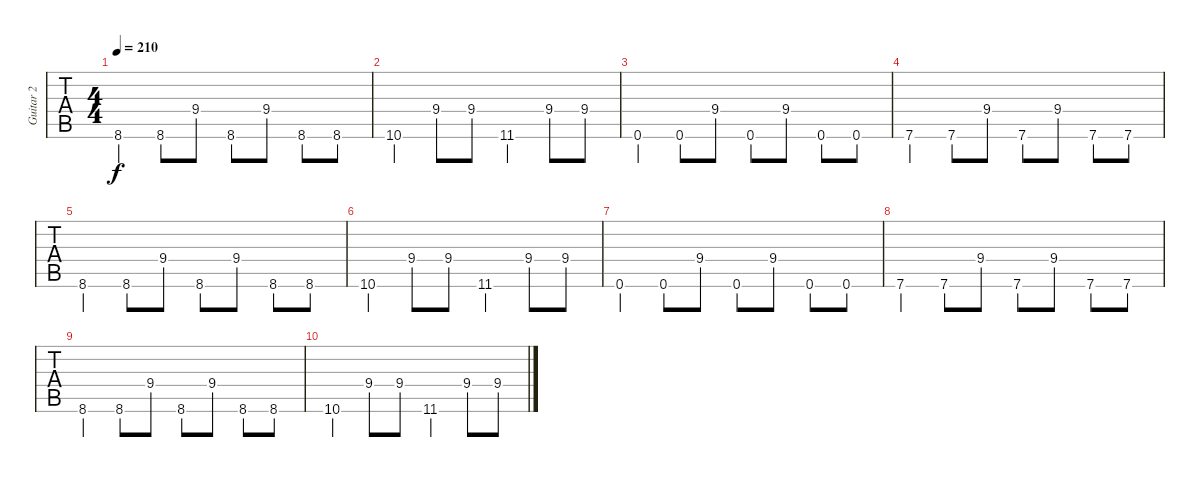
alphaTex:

\track ("Guitar 2" "Guitar 2") {instrument distortionguitar}
\staff {tabs}
\tuning (C4 G3 Eb3 Bb2 F2 C2) {hide}
\ts (4 4)
\tempo 210
\clef g2
\ks c
8.6.4{dy f} 8.6.8 9.4.8 8.6.8 9.4.8 8.6.8 8.6.8 |
10.6.4 9.4.8 9.4.8 11.6.4 9.4.8 9.4.8 |
0.6.4 0.6.8 9.4.8 0.6.8 9.4.8 0.6.8 0.6.8 |
7.6.4 7.6.8 9.4.8 7.6.8 9.4.8 7.6.8 7.6.8 |
8.6.4 8.6.8 9.4.8 8.6.8 9.4.8 8.6.8 8.6.8 |
10.6.4 9.4.8 9.4.8 11.6.4 9.4.8 9.4.8 |
0.6.4 0.6.8 9.4.8 0.6.8 9.4.8 0.6.8 0.6.8 |
7.6.4 7.6.8 9.4.8 7.6.8 9.4.8 7.6.8 7.6.8 |
8.6.4 8.6.8 9.4.8 8.6.8 9.4.8 8.6.8 8.6.8 |
10.6.4 9.4.8 9.4.8 11.6.4 9.4.8 9.4.8
